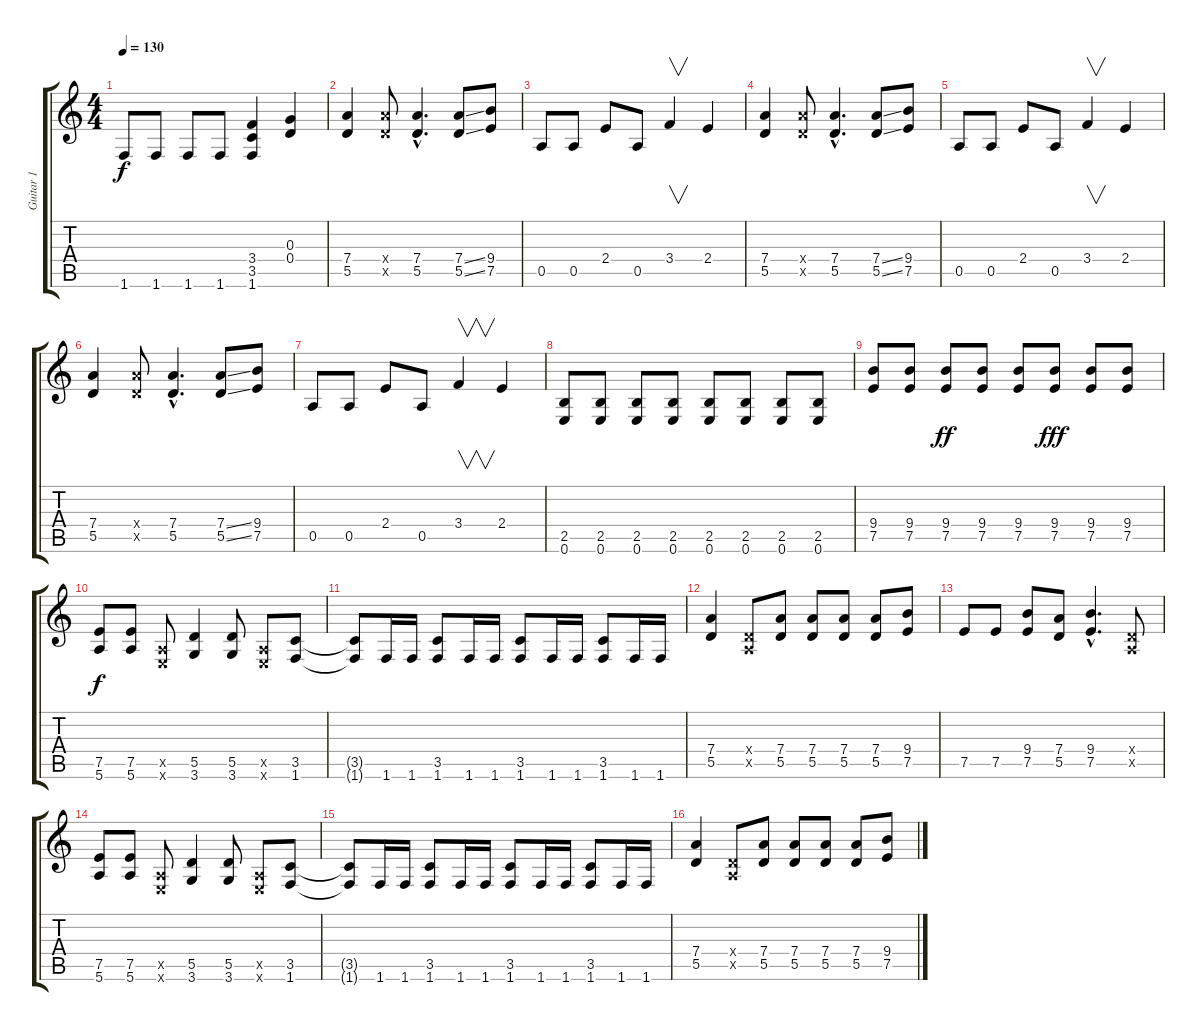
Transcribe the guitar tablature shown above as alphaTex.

\track ("Guitar 1" "Guitar 1") {instrument distortionguitar}
\staff {score tabs}
\tuning (E4 B3 G3 D3 A2 E2) {hide}
\ts (4 4)
\tempo 130
\clef g2
\ks c
1.6.8{dy f} 1.6.8 1.6.8 1.6.8 (3.4 3.5 1.6).4 (0.3 0.4).4 |
(7.4 5.5).4 (7.4{x} 5.5{x}).8 (7.4{hac} 5.5{hac}).4{d} (7.4{ss} 5.5{ss}).8 (9.4 7.5).8 |
0.5.8 0.5.8 2.4.8 0.5.8 3.4.4{v} 2.4.4 |
(7.4 5.5).4 (7.4{x} 5.5{x}).8 (7.4{hac} 5.5{hac}).4{d} (7.4{ss} 5.5{ss}).8 (9.4 7.5).8 |
0.5.8 0.5.8 2.4.8 0.5.8 3.4.4{v} 2.4.4 |
(7.4 5.5).4 (7.4{x} 5.5{x}).8 (7.4{hac} 5.5{hac}).4{d} (7.4{ss} 5.5{ss}).8 (9.4 7.5).8 |
0.5.8 0.5.8 2.4.8 0.5.8 3.4.4{v} 2.4.4 |
(2.5 0.6).8 (2.5 0.6).8 (2.5 0.6).8 (2.5 0.6).8 (2.5 0.6).8 (2.5 0.6).8 (2.5 0.6).8 (2.5 0.6).8 |
(9.4 7.5).8 (9.4 7.5).8 (9.4 7.5).8{dy ff} (9.4 7.5).8 (9.4 7.5).8 (9.4 7.5).8{dy fff} (9.4 7.5).8 (9.4 7.5).8 |
(7.5 5.6).8{dy f} (7.5 5.6).8 (0.5{x} 0.6{x}).8 (5.5 3.6).4 (5.5 3.6).8 (0.5{x} 0.6{x}).8 (3.5 1.6).8 |
(3.5{t} 1.6{t}).8 1.6.16 1.6.16 (3.5 1.6).8 1.6.16 1.6.16 (3.5 1.6).8 1.6.16 1.6.16 (3.5 1.6).8 1.6.16 1.6.16 |
(7.4 5.5).4 (0.4{x} 0.5{x}).8 (7.4 5.5).8 (7.4 5.5).8 (7.4 5.5).8 (7.4 5.5).8 (9.4 7.5).8 |
7.5.8 7.5.8 (9.4 7.5).8 (7.4 5.5).8 (9.4{hac} 7.5{hac}).4{d} (0.4{x} 0.5{x}).8 |
(7.5 5.6).8 (7.5 5.6).8 (0.5{x} 0.6{x}).8 (5.5 3.6).4 (5.5 3.6).8 (0.5{x} 0.6{x}).8 (3.5 1.6).8 |
(3.5{t} 1.6{t}).8 1.6.16 1.6.16 (3.5 1.6).8 1.6.16 1.6.16 (3.5 1.6).8 1.6.16 1.6.16 (3.5 1.6).8 1.6.16 1.6.16 |
(7.4 5.5).4 (0.4{x} 0.5{x}).8 (7.4 5.5).8 (7.4 5.5).8 (7.4 5.5).8 (7.4 5.5).8 (9.4 7.5).8
